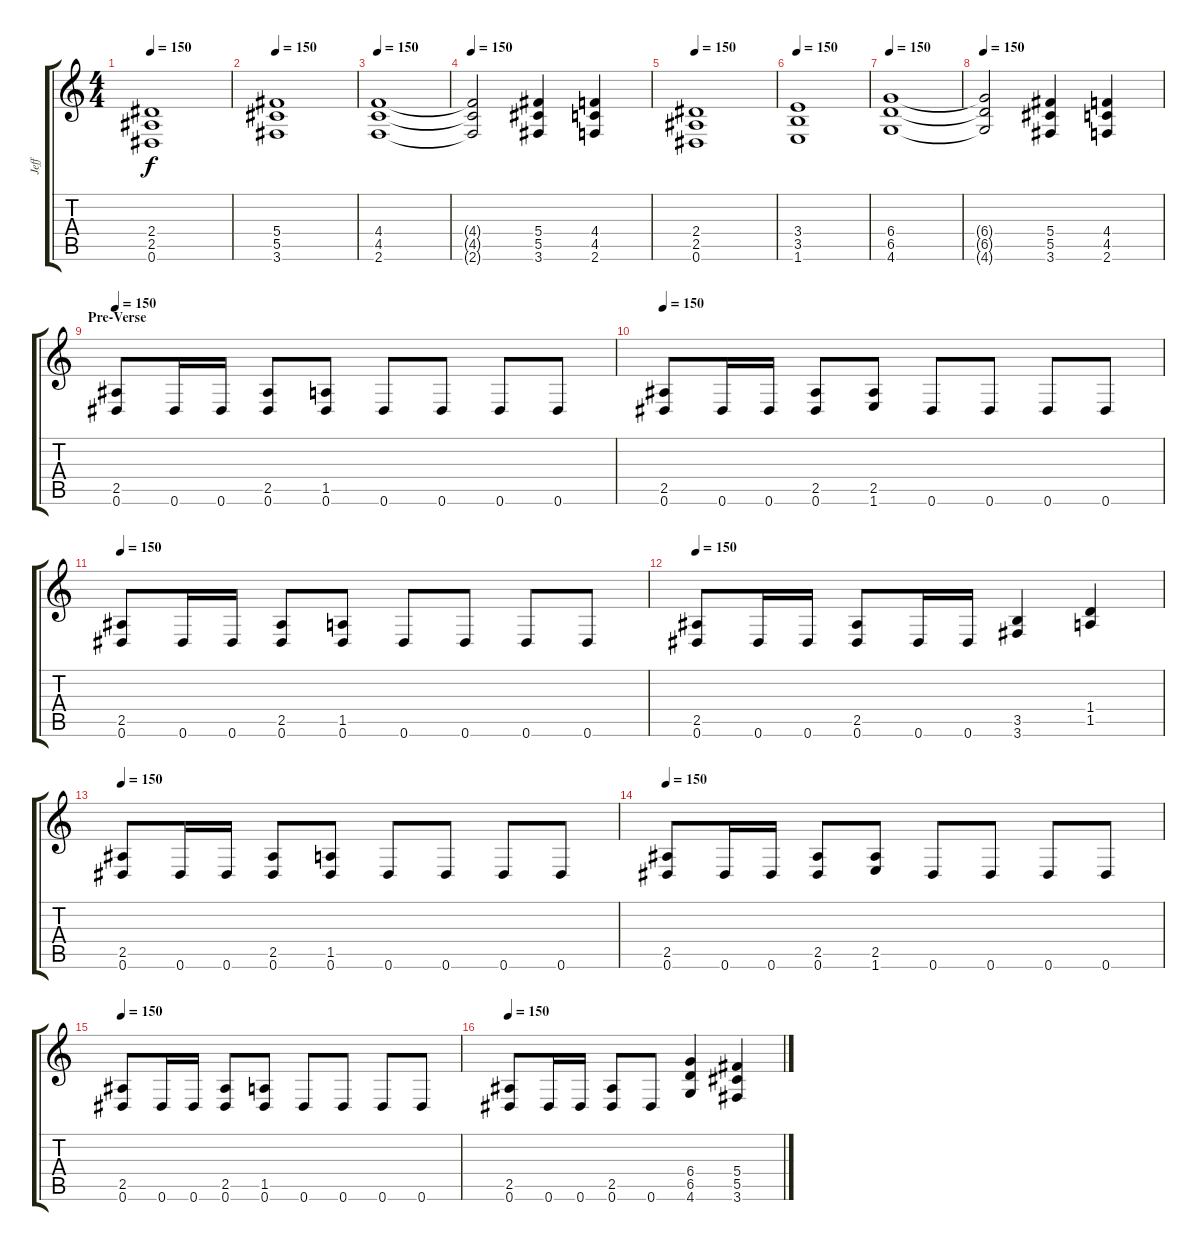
\track ("Jeff" "Jeff") {instrument distortionguitar}
\staff {score tabs}
\tuning (Eb4 Bb3 Gb3 Db3 Ab2 Eb2) {hide}
\ts (4 4)
\tempo 150
\clef g2
\ks c
(2.4 2.5 0.6).1{dy f} |
\tempo 150
(5.4 5.5 3.6).1 |
\tempo 150
(4.4 4.5 2.6).1 |
\tempo 150
(4.4{t} 4.5{t} 2.6{t}).2 (5.4 5.5 3.6).4 (4.4 4.5 2.6).4 |
\tempo 150
(2.4 2.5 0.6).1 |
\tempo 150
(3.4 3.5 1.6).1 |
\tempo 150
(6.4 6.5 4.6).1 |
\tempo 150
(6.4{t} 6.5{t} 4.6{t}).2 (5.4 5.5 3.6).4 (4.4 4.5 2.6).4 |
\section ("" "Pre-Verse")
\tempo 150
(2.5 0.6).8 0.6.16 0.6.16 (2.5 0.6).8 (1.5 0.6).8 0.6.8 0.6.8 0.6.8 0.6.8 |
\tempo 150
(2.5 0.6).8 0.6.16 0.6.16 (2.5 0.6).8 (2.5 1.6).8 0.6.8 0.6.8 0.6.8 0.6.8 |
\tempo 150
(2.5 0.6).8 0.6.16 0.6.16 (2.5 0.6).8 (1.5 0.6).8 0.6.8 0.6.8 0.6.8 0.6.8 |
\tempo 150
(2.5 0.6).8 0.6.16 0.6.16 (2.5 0.6).8 0.6.16 0.6.16 (3.5 3.6).4 (1.4 1.5).4 |
\tempo 150
(2.5 0.6).8 0.6.16 0.6.16 (2.5 0.6).8 (1.5 0.6).8 0.6.8 0.6.8 0.6.8 0.6.8 |
\tempo 150
(2.5 0.6).8 0.6.16 0.6.16 (2.5 0.6).8 (2.5 1.6).8 0.6.8 0.6.8 0.6.8 0.6.8 |
\tempo 150
(2.5 0.6).8 0.6.16 0.6.16 (2.5 0.6).8 (1.5 0.6).8 0.6.8 0.6.8 0.6.8 0.6.8 |
\tempo 150
(2.5 0.6).8 0.6.16 0.6.16 (2.5 0.6).8 0.6.8 (6.4 6.5 4.6).4 (5.4 5.5 3.6).4
